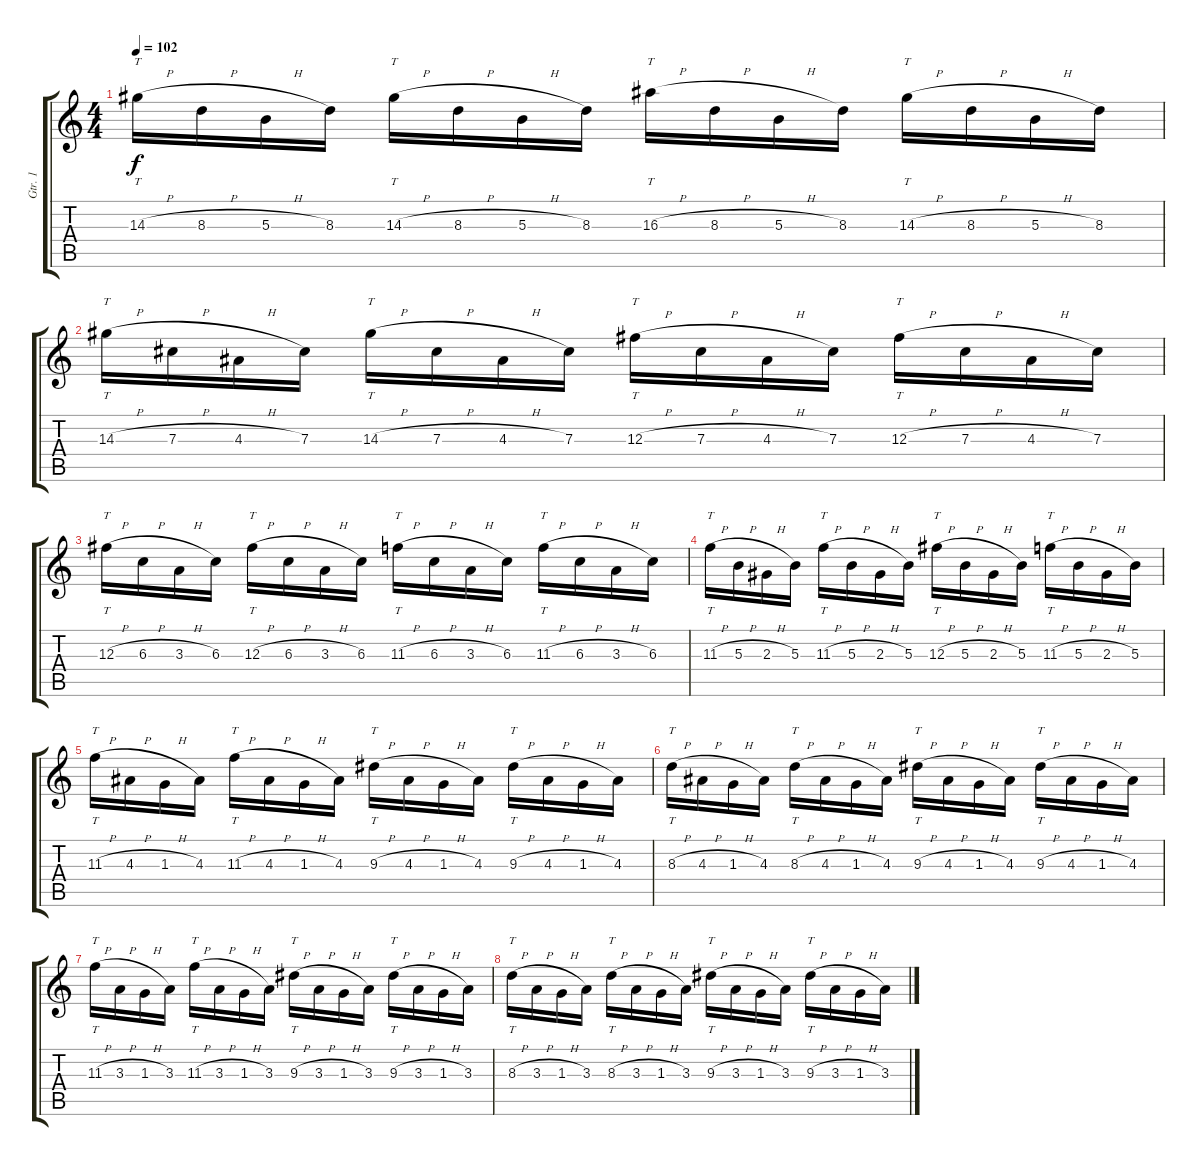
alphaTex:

\track ("Gtr. 1" "Gtr. 1") {instrument distortionguitar}
\staff {score tabs}
\tuning (Eb4 Bb3 Gb3 Db3 Ab2 Eb2) {hide}
\ts (4 4)
\tempo 102
\clef g2
\ks c
14.3{h}.16{tt dy f} 8.3{h}.16 5.3{h}.16 8.3.16 14.3{h}.16{tt} 8.3{h}.16 5.3{h}.16 8.3.16 16.3{h}.16{tt} 8.3{h}.16 5.3{h}.16 8.3.16 14.3{h}.16{tt} 8.3{h}.16 5.3{h}.16 8.3.16 |
14.3{h}.16{tt} 7.3{h}.16 4.3{h}.16 7.3.16 14.3{h}.16{tt} 7.3{h}.16 4.3{h}.16 7.3.16 12.3{h}.16{tt} 7.3{h}.16 4.3{h}.16 7.3.16 12.3{h}.16{tt} 7.3{h}.16 4.3{h}.16 7.3.16 |
12.3{h}.16{tt} 6.3{h}.16 3.3{h}.16 6.3.16 12.3{h}.16{tt} 6.3{h}.16 3.3{h}.16 6.3.16 11.3{h}.16{tt} 6.3{h}.16 3.3{h}.16 6.3.16 11.3{h}.16{tt} 6.3{h}.16 3.3{h}.16 6.3.16 |
11.3{h}.16{tt} 5.3{h}.16 2.3{h}.16 5.3.16 11.3{h}.16{tt} 5.3{h}.16 2.3{h}.16 5.3.16 12.3{h}.16{tt} 5.3{h}.16 2.3{h}.16 5.3.16 11.3{h}.16{tt} 5.3{h}.16 2.3{h}.16 5.3.16 |
11.3{h}.16{tt} 4.3{h}.16 1.3{h}.16 4.3.16 11.3{h}.16{tt} 4.3{h}.16 1.3{h}.16 4.3.16 9.3{h}.16{tt} 4.3{h}.16 1.3{h}.16 4.3.16 9.3{h}.16{tt} 4.3{h}.16 1.3{h}.16 4.3.16 |
8.3{h}.16{tt} 4.3{h}.16 1.3{h}.16 4.3.16 8.3{h}.16{tt} 4.3{h}.16 1.3{h}.16 4.3.16 9.3{h}.16{tt} 4.3{h}.16 1.3{h}.16 4.3.16 9.3{h}.16{tt} 4.3{h}.16 1.3{h}.16 4.3.16 |
11.3{h}.16{tt} 3.3{h}.16 1.3{h}.16 3.3.16 11.3{h}.16{tt} 3.3{h}.16 1.3{h}.16 3.3.16 9.3{h}.16{tt} 3.3{h}.16 1.3{h}.16 3.3.16 9.3{h}.16{tt} 3.3{h}.16 1.3{h}.16 3.3.16 |
8.3{h}.16{tt} 3.3{h}.16 1.3{h}.16 3.3.16 8.3{h}.16{tt} 3.3{h}.16 1.3{h}.16 3.3.16 9.3{h}.16{tt} 3.3{h}.16 1.3{h}.16 3.3.16 9.3{h}.16{tt} 3.3{h}.16 1.3{h}.16 3.3.16
